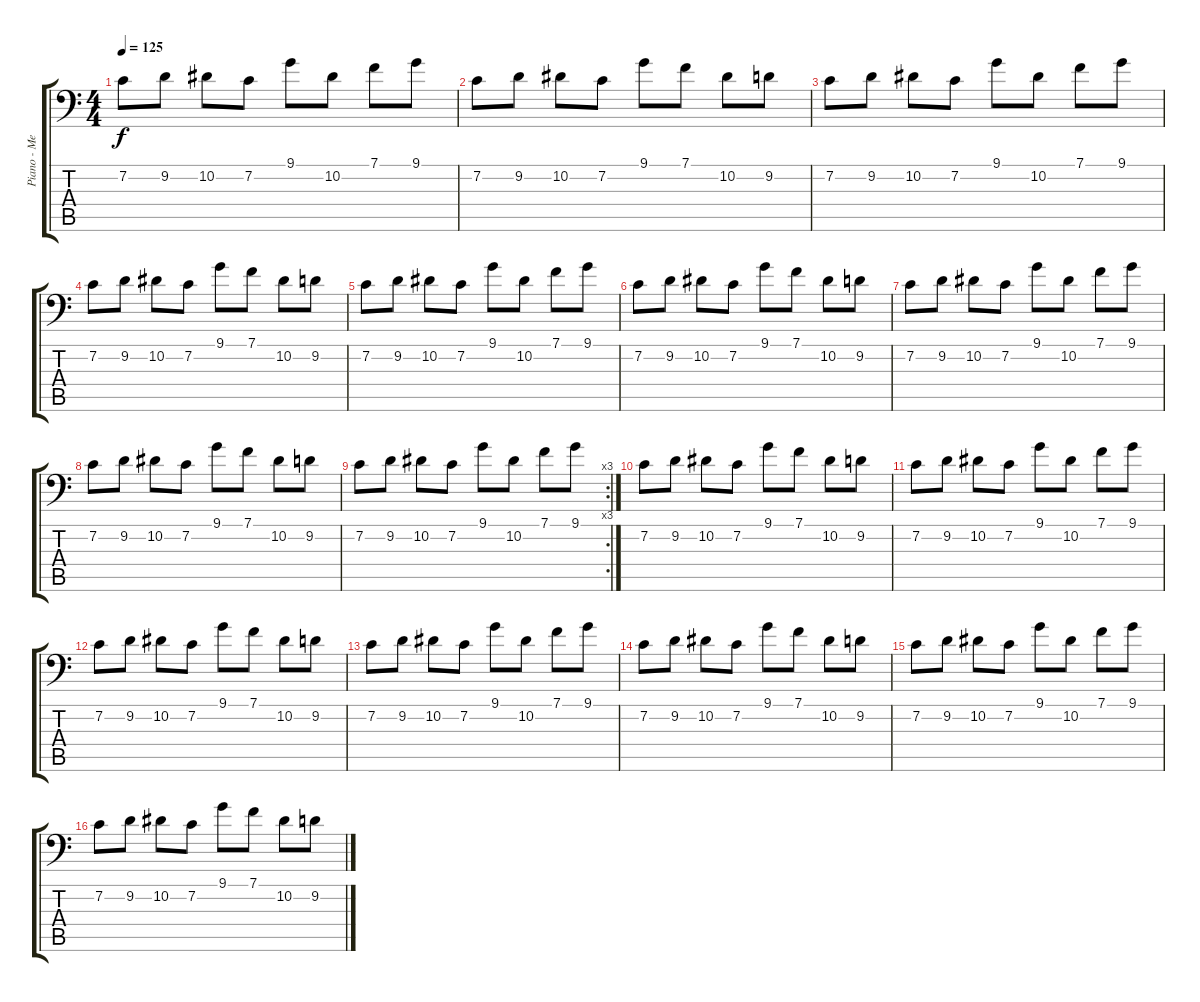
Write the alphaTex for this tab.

\track ("Piano - Melody" "Piano - Me") {instrument electricgrandpiano}
\staff {score tabs}
\tuning (Bb3 F3 Db3 Ab2 Eb2 Bb1) {hide}
\ts (4 4)
\tempo 125
\clef f4
\ks c
7.2.8{dy f} 9.2.8 10.2.8 7.2.8 9.1.8 10.2.8 7.1.8 9.1.8 |
7.2.8 9.2.8 10.2.8 7.2.8 9.1.8 7.1.8 10.2.8 9.2.8 |
7.2.8 9.2.8 10.2.8 7.2.8 9.1.8 10.2.8 7.1.8 9.1.8 |
7.2.8 9.2.8 10.2.8 7.2.8 9.1.8 7.1.8 10.2.8 9.2.8 |
7.2.8 9.2.8 10.2.8 7.2.8 9.1.8 10.2.8 7.1.8 9.1.8 |
7.2.8 9.2.8 10.2.8 7.2.8 9.1.8 7.1.8 10.2.8 9.2.8 |
7.2.8 9.2.8 10.2.8 7.2.8 9.1.8 10.2.8 7.1.8 9.1.8 |
7.2.8 9.2.8 10.2.8 7.2.8 9.1.8 7.1.8 10.2.8 9.2.8 |
\rc 3
7.2.8 9.2.8 10.2.8 7.2.8 9.1.8 10.2.8 7.1.8 9.1.8 |
7.2.8 9.2.8 10.2.8 7.2.8 9.1.8 7.1.8 10.2.8 9.2.8 |
7.2.8 9.2.8 10.2.8 7.2.8 9.1.8 10.2.8 7.1.8 9.1.8 |
7.2.8 9.2.8 10.2.8 7.2.8 9.1.8 7.1.8 10.2.8 9.2.8 |
7.2.8 9.2.8 10.2.8 7.2.8 9.1.8 10.2.8 7.1.8 9.1.8 |
7.2.8 9.2.8 10.2.8 7.2.8 9.1.8 7.1.8 10.2.8 9.2.8 |
7.2.8 9.2.8 10.2.8 7.2.8 9.1.8 10.2.8 7.1.8 9.1.8 |
7.2.8 9.2.8 10.2.8 7.2.8 9.1.8 7.1.8 10.2.8 9.2.8
